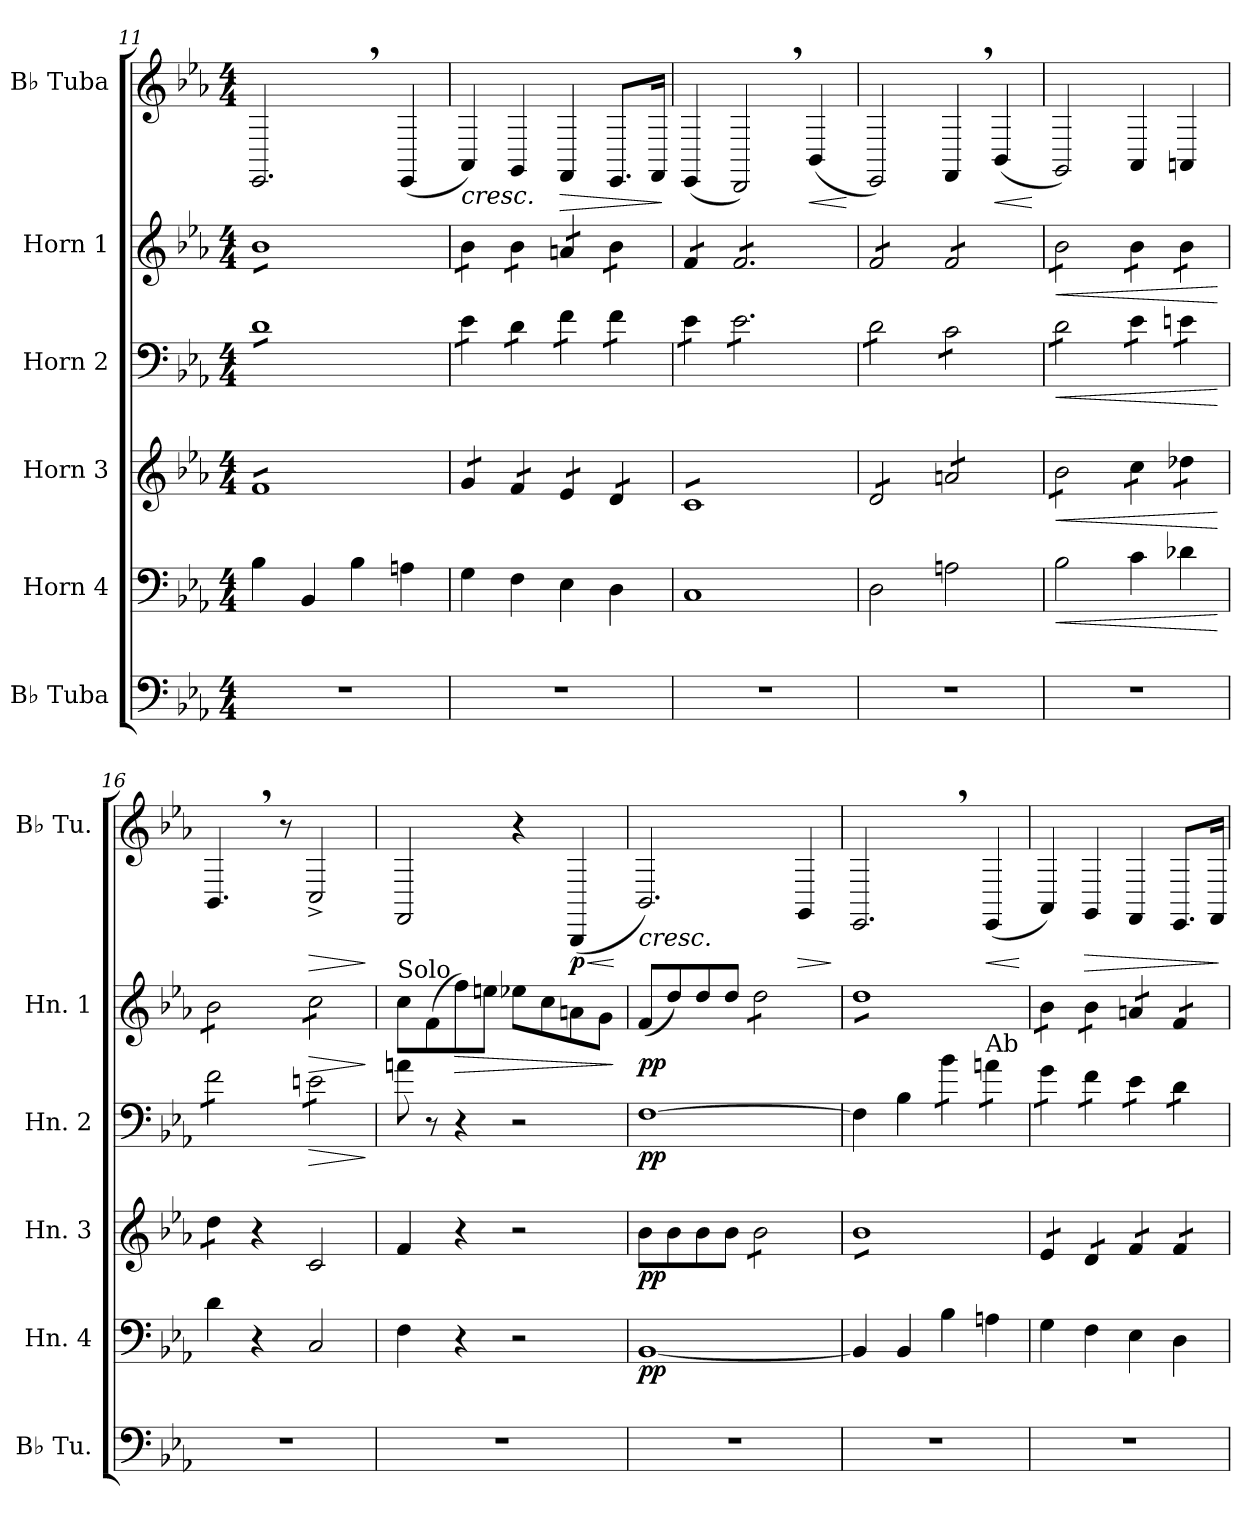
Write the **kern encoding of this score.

**kern	**kern	**dynam	**kern	**dynam	**kern	**dynam	**kern	**dynam	**kern	**dynam
*part6	*part5	*part5	*part4	*part4	*part3	*part3	*part2	*part2	*part1	*part1
*staff6	*staff5	*staff5	*staff4	*staff4	*staff3	*staff3	*staff2	*staff2	*staff1	*staff1
*I"B♭ Tuba	*I"Horn 4	*	*I"Horn 3	*	*I"Horn 2	*	*I"Horn 1	*	*I"B♭ Tuba	*
*I'B♭ Tu.	*I'Hn. 4	*	*I'Hn. 3	*	*I'Hn. 2	*	*I'Hn. 1	*	*I'B♭ Tu.	*
*clefF4	*clefF4	*	*clefG2	*	*clefF4	*	*clefG2	*	*clefG2	*
*	*ITrd4c7	*	*ITrd4c7	*	*ITrd4c7	*	*ITrd4c7	*	*	*
*k[b-e-a-]	*k[b-e-a-d-]	*	*k[b-e-a-d-]	*	*k[b-e-a-d-]	*	*k[b-e-a-d-]	*	*k[b-e-a-]	*
*M4/4	*M4/4	*	*M4/4	*	*M4/4	*	*M4/4	*	*M4/4	*
=11	=11	=11	=11	=11	=11	=11	=11	=11	=11	=11
*	*	*	*tremolo	*	*	*	*	*	*	*
*	*	*	*	*	*tremolo	*	*	*	*	*
*	*	*	*	*	*	*	*tremolo	*	*	*
1r	4E-\	.	8B-L	.	8GL	.	8e-L	.	2.EE-,/	.
.	.	.	8B-	.	8G	.	8e-	.	.	.
.	4EE-/	.	8B-	.	8G	.	8e-	.	.	.
.	.	.	8B-	.	8G	.	8e-	.	.	.
.	4E-\	.	8B-	.	8G	.	8e-	.	.	.
.	.	.	8B-	.	8G	.	8e-	.	.	.
.	4Dn\	.	8B-	.	8G	.	8e-	.	(4EE-/	.
.	.	.	8B-J	.	8GJ	.	8e-J	.	.	.
!!LO:PB:g=z
=12	=12	=12	=12	=12	=12	=12	=12	=12	=12	=12
!	!	!	!	!	!	!	!	!	!	!LO:HP:b
1r	4C\	.	8c/L	.	8A-\L	.	8e-\L	.	4AA-/)	<
.	.	.	8c/J	.	8A-\J	.	8e-\J	.	.	.
.	4BB-\	.	8B-/L	.	8G\L	.	8e-\L	.	4GG/	.
.	.	.	8B-/J	.	8G\J	.	8e-\J	.	.	.
!	!	!	!	!	!	!	!	!	!	!LO:HP:b
.	4AA-\	.	8A-/L	.	8B-\L	.	8dn/L	.	4FF/	>
.	.	.	8A-/J	.	8B-\J	.	8dn/J	.	.	.
.	4GG\	.	8G/L	.	8B-\L	.	8e-\L	.	8.EE-/L	.
.	.	.	8G/J	.	8B-\J	.	8e-\J	.	.	.
.	.	.	.	.	.	.	.	.	16FF/Jk	.
.	.	.	.	.	.	.	.	.	.	[ ]
=13	=13	=13	=13	=13	=13	=13	=13	=13	=13	=13
1r	1FF	.	8FL	.	8A-\L	.	8B-/L	.	(4EE-/	.
.	.	.	8F	.	8A-\J	.	8B-/J	.	.	.
.	.	.	8F	.	8A-\L	.	8B-/L	.	2DD,/)	.
.	.	.	8F	.	8A-\	.	8B-/	.	.	.
.	.	.	8F	.	8A-\	.	8B-/	.	.	.
.	.	.	8F	.	8A-\	.	8B-/	.	.	.
!	!	!	!	!	!	!	!	!	!	!LO:HP:b
.	.	.	8F	.	8A-\	.	8B-/	.	(4BB-/	<
.	.	.	8FJ	.	8A-\J	.	8B-/J	.	.	.
.	.	.	.	.	.	.	.	.	.	[
=14	=14	=14	=14	=14	=14	=14	=14	=14	=14	=14
1r	2GG\	.	8G/L	.	8G\L	.	8B-/L	.	2EE-/)	.
.	.	.	8G/	.	8G\	.	8B-/	.	.	.
.	.	.	8G/	.	8G\	.	8B-/	.	.	.
.	.	.	8G/J	.	8G\J	.	8B-/J	.	.	.
.	2Dn\	.	8dn/L	.	8F\L	.	8B-/L	.	4FF,/	.
.	.	.	8dn/	.	8F\	.	8B-/	.	.	.
!	!	!	!	!	!	!	!	!	!	!LO:HP:b
.	.	.	8dn/	.	8F\	.	8B-/	.	(4BB-/	<
.	.	.	8dn/J	.	8F\J	.	8B-/J	.	.	.
.	.	.	.	.	.	.	.	.	.	[
=15	=15	=15	=15	=15	=15	=15	=15	=15	=15	=15
!	!	!LO:HP:b	!	!LO:HP:b	!	!LO:HP:b	!	!LO:HP:b	!	!
1r	2E-\	<	8e-\L	<	8G\L	<	8e-\L	<	2GG/)	.
.	.	.	8e-\	.	8G\	.	8e-\	.	.	.
.	.	.	8e-\	.	8G\	.	8e-\	.	.	.
.	.	.	8e-\J	.	8G\J	.	8e-\J	.	.	.
.	4F\	.	8f\L	.	8A-\L	.	8e-\L	.	4AA-/	.
.	.	.	8f\J	.	8A-\J	.	8e-\J	.	.	.
.	4G-X\	.	8g-X\L	.	8An\L	.	8e-\L	.	4AAn/	.
.	.	.	8g-X\J	.	8An\J	.	8e-\J	.	.	.
.	.	[	.	[	.	[	.	[	.	.
=16	=16	=16	=16	=16	=16	=16	=16	=16	=16	=16
1r	4G\	.	8g\L	.	8B-\L	.	8e-\L	.	4.BB-,/	.
.	.	.	8g\J	.	8B-\	.	8e-\	.	.	.
*	*	*	*Xtremolo	*	*	*	*	*	*	*
.	4r	.	4r	.	8B-\	.	8e-\	.	.	.
.	.	.	.	.	8B-\J	.	8e-\J	.	8r	.
!	!	!	!	!	!	!LO:HP:b	!	!LO:HP:b	!	!LO:HP:b
.	2FF/	.	2F/	.	8An\L	>	8f\L	>	2C^/	>
.	.	.	.	.	8An\	.	8f\	.	.	.
.	.	.	.	.	8An\	.	8f\	.	.	.
.	.	.	.	.	8An\J	.	8f\J	.	.	.
*	*	*	*	*	*	*	*Xtremolo	*	*	*
*	*	*	*	*	*Xtremolo	*	*	*	*	*
.	.	.	.	.	.	]	.	]	.	]
=17	=17	=17	=17	=17	=17	=17	=17	=17	=17	=17
!	!	!	!	!	!	!	!LO:TX:a:t=Solo	!	!	!
1r	4BB-\	.	4B-/	.	8dn\	.	8f\L	.	2FF/	.
.	.	.	.	.	8r	.	(8B-\	.	.	.
!	!	!	!	!	!	!	!	!LO:HP:b	!	!
.	4r	.	4r	.	4r	.	8b-\)	>	.	.
.	.	.	.	.	.	.	8an\J	.	.	.
.	2r	.	2r	.	2r	.	8a-X\L	.	4r	.
.	.	.	.	.	.	.	8f\	.	.	.
!	!	!	!	!	!	!	!	!	!	!LO:HP:b
!	!	!	!	!	!	!	!	!	!	!LO:DY:n=1:b
.	.	.	.	.	.	.	8dn\	.	(4BBB-/	< p
.	.	.	.	.	.	.	8c\J	.	.	.
.	.	.	.	.	.	.	.	]	.	[
!!LO:LB:g=z
=18	=18	=18	=18	=18	=18	=18	=18	=18	=18	=18
!	!	!LO:DY:b	!	!LO:DY:b	!	!LO:DY:b	!	!LO:DY:b	!	!LO:HP:b
1r	[1EE-	pp	8e-\L	pp	[1BB-	pp	(8B-/L	pp	2.BB-/)	<
.	.	.	8e-\	.	.	.	8g/)	.	.	.
.	.	.	8e-\	.	.	.	8g/	.	.	.
.	.	.	8e-\J	.	.	.	8g/J	.	.	.
*	*	*	*tremolo	*	*	*	*	*	*	*
*	*	*	*	*	*	*	*tremolo	*	*	*
.	.	.	8e-\L	.	.	.	8g\L	.	.	.
.	.	.	8e-\	.	.	.	8g\	.	.	.
!	!	!	!	!	!	!	!	!	!	!LO:HP:b
.	.	.	8e-\	.	.	.	8g\	.	4GG/	>
.	.	.	8e-\J	.	.	.	8g\J	.	.	.
.	.	.	.	.	.	.	.	.	.	[ ]
=19	=19	=19	=19	=19	=19	=19	=19	=19	=19	=19
1r	4EE-/]	.	8e-L	.	4BB-\]	.	8gL	.	2.EE-,/	.
.	.	.	8e-	.	.	.	8g	.	.	.
.	4EE-/	.	8e-	.	4E-\	.	8g	.	.	.
.	.	.	8e-	.	.	.	8g	.	.	.
!	!	!	!	!	!LO:TX:a:t=Bb	!	!	!	!	!
*	*	*	*	*	*tremolo	*	*	*	*	*
.	4E-\	.	8e-	.	8e-\L	.	8g	.	.	.
.	.	.	8e-	.	8e-\J	.	8g	.	.	.
!	!	!	!	!	!LO:TX:a:t=Ab	!	!	!	!	!
!	!	!	!	!	!	!	!	!	!	!LO:HP:b
.	4Dn\	.	8e-	.	8dn\L	.	8g	.	(4EE-/	<
.	.	.	8e-J	.	8dn\J	.	8gJ	.	.	.
.	.	.	.	.	.	.	.	.	.	[
=20	=20	=20	=20	=20	=20	=20	=20	=20	=20	=20
1r	4C\	.	8A-/L	.	8c\L	.	8e-\L	.	4AA-/)	.
.	.	.	8A-/J	.	8c\J	.	8e-\J	.	.	.
!	!	!	!	!	!	!	!	!	!	!LO:HP:b
.	4BB-\	.	8G/L	.	8B-\L	.	8e-\L	.	4GG/	>
.	.	.	8G/J	.	8B-\J	.	8e-\J	.	.	.
.	4AA-\	.	8B-/L	.	8A-\L	.	8dn/L	.	4FF/	.
.	.	.	8B-/J	.	8A-\J	.	8dn/J	.	.	.
.	4GG\	.	8B-/L	.	8G\L	.	8B-/L	.	8.EE-/L	.
.	.	.	8B-/J	.	8G\J	.	8B-/J	.	.	.
*	*	*	*	*	*	*	*Xtremolo	*	*	*
*	*	*	*	*	*Xtremolo	*	*	*	*	*
*	*	*	*Xtremolo	*	*	*	*	*	*	*
.	.	.	.	.	.	.	.	.	16FF/Jk	.
.	.	.	.	.	.	.	.	.	.	]
=	=	=	=	=	=	=	=	=	=	=
*-	*-	*-	*-	*-	*-	*-	*-	*-	*-	*-
